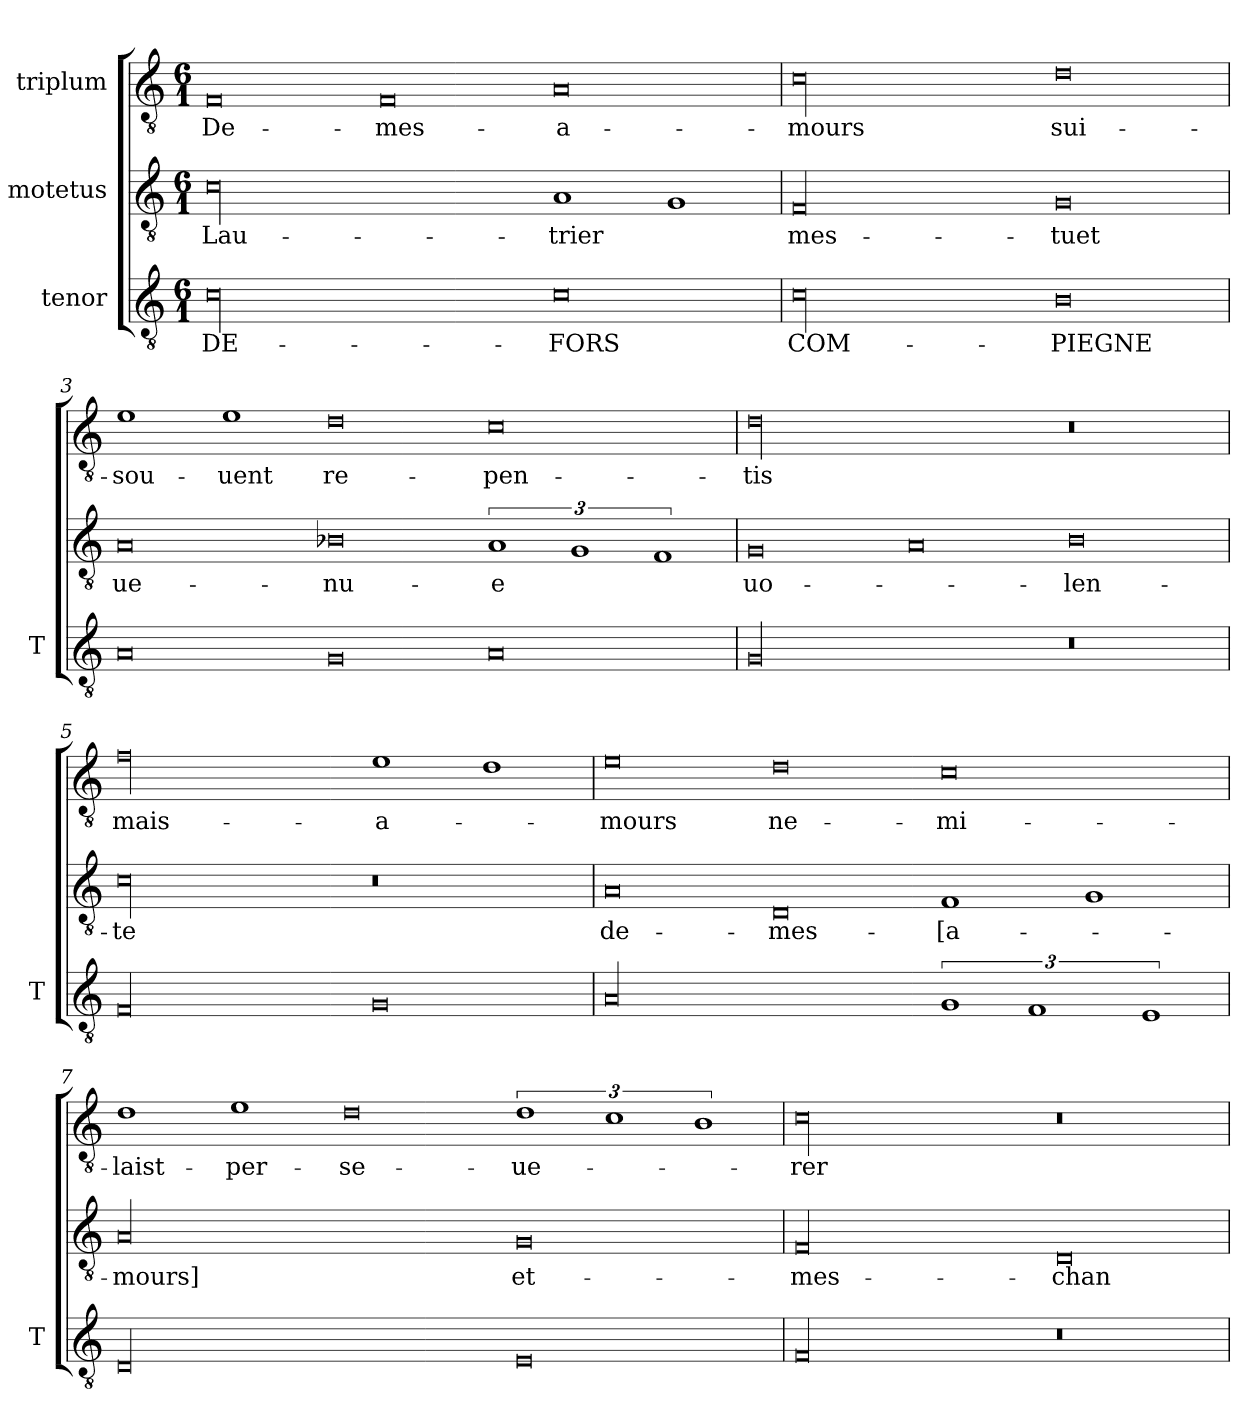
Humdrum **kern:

**kern	**text	**kern	**text	**kern	**text
*part3	*part3	*part2	*part2	*part1	*part1
*staff3	*staff3	*staff2	*staff2	*staff1	*staff1
*I"tenor	*	*I"motetus	*	*I"triplum	*
*I'T	*	*	*	*	*
*clefGv2	*	*clefGv2	*	*clefGv2	*
*k[]	*	*k[]	*	*k[]	*
*C:	*	*C:	*	*C:	*
*M6/1	*	*M6/1	*	*M6/1	*
=1	=1	=1	=1	=1	=1
00c\	DE-	00c\	Lau-	0F/	De-
.	.	.	.	0F/	mes-
0c\	-FORS	1A/	-trier	0A/	a-
.	.	1G/	.	.	.
=2	=2	=2	=2	=2	=2
00c\	COM-	00F/	mes-	00c\	-mours
0B\	-PIEGNE	0G/	-tuet	0d\	sui-
=3	=3	=3	=3	=3	=3
0A/	.	0A/	ue-	1e\	sou-
.	.	.	.	1e\	-uent
0G/	.	0B-X\	-nu-	0d\	re-
0A/	.	3%2A/	-e	0c\	-pen-
.	.	3%2G/	.	.	.
.	.	3%2F/	.	.	.
=4	=4	=4	=4	=4	=4
00G/	.	0G/	uo-	00d\	-tis
.	.	0A/	.	.	.
0r	.	0B\	-len-	0r	.
=5	=5	=5	=5	=5	=5
00F/	.	00c\	-te	00f\	mais-
0G/	.	0r	.	1e\	a-
.	.	.	.	1d\	.
=6	=6	=6	=6	=6	=6
00A/	.	0A/	de-	0e\	-mours
.	.	0D/	mes-	0d\	ne-
3%2G/	.	1F/	[a-	0c\	mi-
3%2F/	.	.	.	.	.
.	.	1G/	.	.	.
3%2E/	.	.	.	.	.
=7	=7	=7	=7	=7	=7
00D/	.	00A/	-mours]	1d\	laist-
.	.	.	.	1e\	per-
.	.	.	.	0d\	-se-
0E/	.	0G/	et-	3%2d\	-ue-
.	.	.	.	3%2c\	.
.	.	.	.	3%2B\	.
=8	=8	=8	=8	=8	=8
00F/	.	00F/	mes-	00c\	-rer
0r	.	0D/	chan-	0r	.
=	=	=	=	=	=
*-	*-	*-	*-	*-	*-
